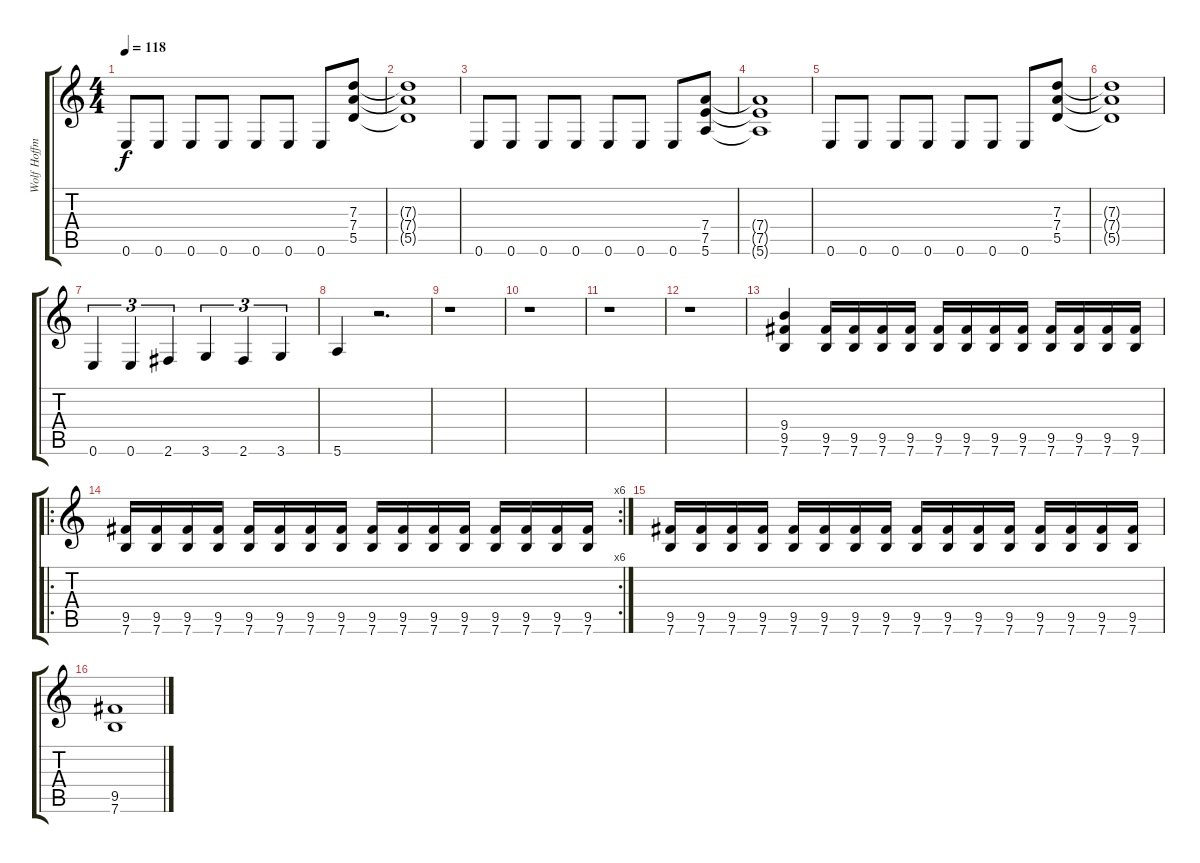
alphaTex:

\track ("Wolf Hoffmann" "Wolf Hoffm") {instrument overdrivenguitar}
\staff {score tabs}
\tuning (E4 B3 G3 D3 A2 E2) {hide}
\ts (4 4)
\tempo 118
\clef g2
\ks c
0.6.8{dy f} 0.6.8 0.6.8 0.6.8 0.6.8 0.6.8 0.6.8 (7.3 7.4 5.5).8 |
(7.3{t} 7.4{t} 5.5{t}).1 |
0.6.8 0.6.8 0.6.8 0.6.8 0.6.8 0.6.8 0.6.8 (7.4 7.5 5.6).8 |
(7.4{t} 7.5{t} 5.6{t}).1 |
0.6.8 0.6.8 0.6.8 0.6.8 0.6.8 0.6.8 0.6.8 (7.3 7.4 5.5).8 |
(7.3{t} 7.4{t} 5.5{t}).1 |
0.6.4{tu (3 2)} 0.6.4{tu (3 2)} 2.6.4{tu (3 2)} 3.6.4{tu (3 2)} 2.6.4{tu (3 2)} 3.6.4{tu (3 2)} |
5.6.4 r.2{d} |
r.1 |
r.1 |
r.1 |
r.1 |
(9.4 9.5 7.6).4 (9.5 7.6).16 (9.5 7.6).16 (9.5 7.6).16 (9.5 7.6).16 (9.5 7.6).16 (9.5 7.6).16 (9.5 7.6).16 (9.5 7.6).16 (9.5 7.6).16 (9.5 7.6).16 (9.5 7.6).16 (9.5 7.6).16 |
\ro
\rc 6
(9.5 7.6).16 (9.5 7.6).16 (9.5 7.6).16 (9.5 7.6).16 (9.5 7.6).16 (9.5 7.6).16 (9.5 7.6).16 (9.5 7.6).16 (9.5 7.6).16 (9.5 7.6).16 (9.5 7.6).16 (9.5 7.6).16 (9.5 7.6).16 (9.5 7.6).16 (9.5 7.6).16 (9.5 7.6).16 |
(9.5 7.6).16 (9.5 7.6).16 (9.5 7.6).16 (9.5 7.6).16 (9.5 7.6).16 (9.5 7.6).16 (9.5 7.6).16 (9.5 7.6).16 (9.5 7.6).16 (9.5 7.6).16 (9.5 7.6).16 (9.5 7.6).16 (9.5 7.6).16 (9.5 7.6).16 (9.5 7.6).16 (9.5 7.6).16 |
(9.5 7.6).1
